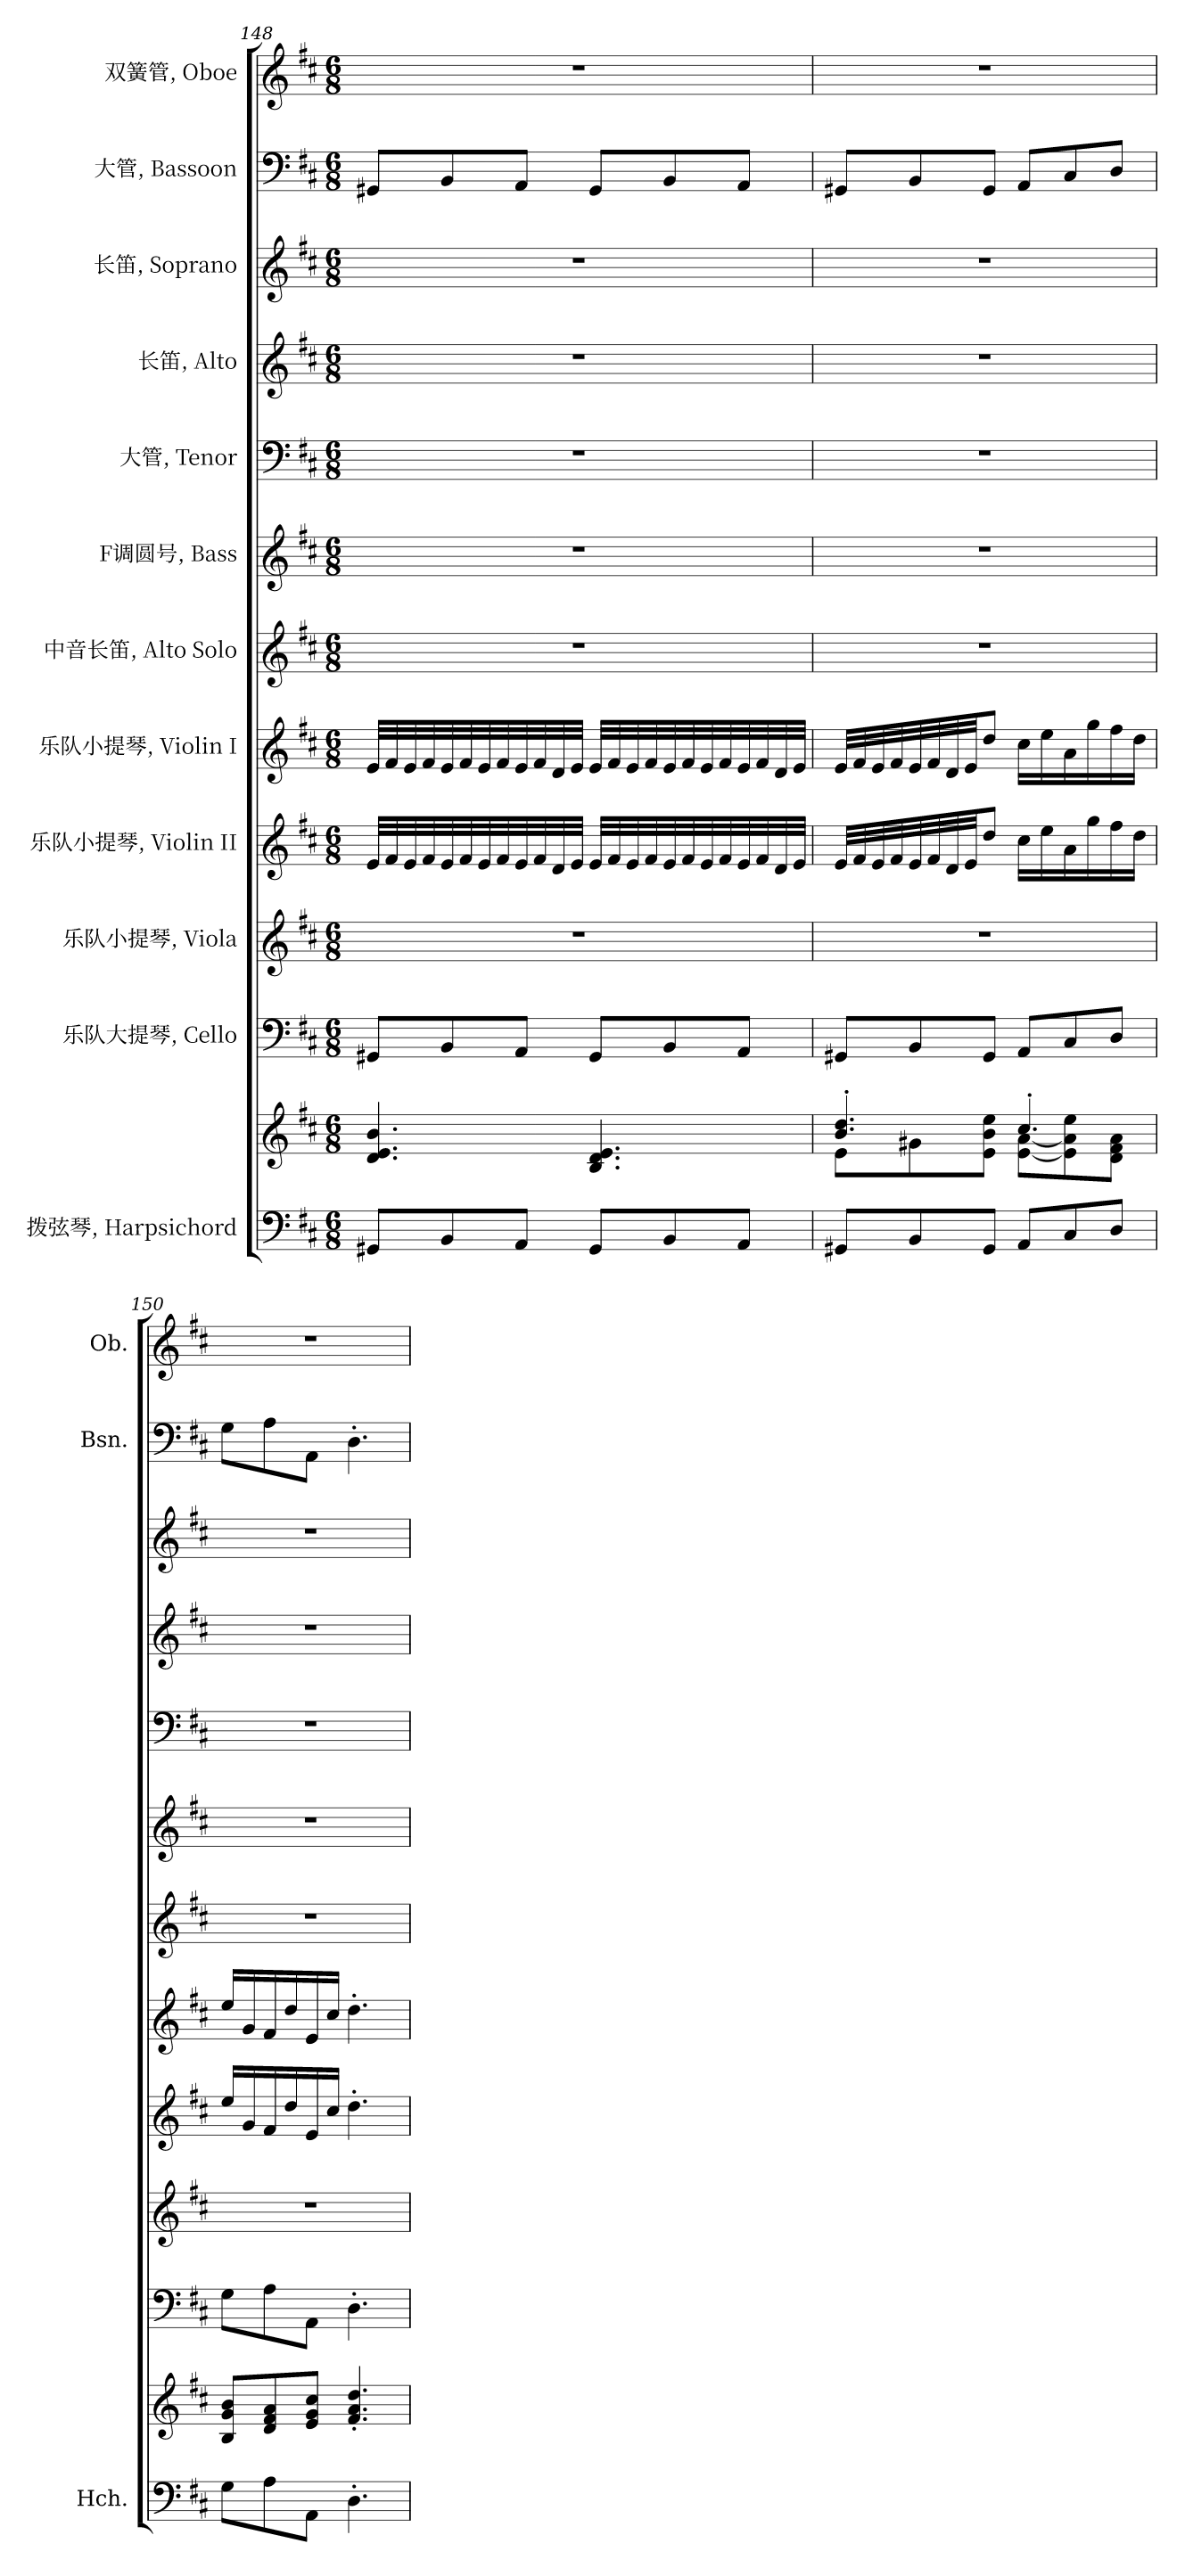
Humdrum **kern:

**kern	**kern	**kern	**kern	**kern	**kern	**kern	**kern	**kern	**kern	**kern	**kern	**kern
*part12	*part12	*part11	*part10	*part9	*part8	*part7	*part6	*part5	*part4	*part3	*part2	*part1
*staff13	*staff12	*staff11	*staff10	*staff9	*staff8	*staff7	*staff6	*staff5	*staff4	*staff3	*staff2	*staff1
*I"拨弦琴, Harpsichord	*	*I"乐队大提琴, Cello	*I"乐队小提琴, Viola	*I"乐队小提琴, Violin II	*I"乐队小提琴, Violin I	*I"中音长笛, Alto Solo	*I"F调圆号, Bass	*I"大管, Tenor	*I"长笛, Alto	*I"长笛, Soprano	*I"大管, Bassoon	*I"双簧管, Oboe
*I'Hch.	*	*	*	*	*	*	*	*	*	*	*I'Bsn.	*I'Ob.
!!LO:PB:g=z
*clefF4	*clefG2	*clefF4	*clefG2	*clefG2	*clefG2	*clefG2	*clefG2	*clefF4	*clefG2	*clefG2	*clefF4	*clefG2
*	*	*	*	*	*	*ITrd3c5	*ITrd4c7	*	*	*	*	*
*k[f#c#]	*k[f#c#]	*k[f#c#]	*k[f#c#]	*k[f#c#]	*k[f#c#]	*k[f#c#g#]	*k[f#]	*k[f#c#]	*k[f#c#]	*k[f#c#]	*k[f#c#]	*k[f#c#]
*M6/8	*M6/8	*M6/8	*M6/8	*M6/8	*M6/8	*M6/8	*M6/8	*M6/8	*M6/8	*M6/8	*M6/8	*M6/8
=148	=148	=148	=148	=148	=148	=148	=148	=148	=148	=148	=148	=148
8GG#X/L	4.d/ 4.e/ 4.b/	8GG#X/L	2.r	32e/LLL	32e/LLL	2.r	2.r	2.r	2.r	2.r	8GG#X/L	2.r
.	.	.	.	32f#/	32f#/	.	.	.	.	.	.	.
.	.	.	.	32e/	32e/	.	.	.	.	.	.	.
.	.	.	.	32f#/	32f#/	.	.	.	.	.	.	.
8BB/	.	8BB/	.	32e/	32e/	.	.	.	.	.	8BB/	.
.	.	.	.	32f#/	32f#/	.	.	.	.	.	.	.
.	.	.	.	32e/	32e/	.	.	.	.	.	.	.
.	.	.	.	32f#/	32f#/	.	.	.	.	.	.	.
8AA/J	.	8AA/J	.	32e/	32e/	.	.	.	.	.	8AA/J	.
.	.	.	.	32f#/	32f#/	.	.	.	.	.	.	.
.	.	.	.	32d/	32d/	.	.	.	.	.	.	.
.	.	.	.	32e/JJJ	32e/JJJ	.	.	.	.	.	.	.
8GG#/L	4.B/ 4.d/ 4.e/	8GG#/L	.	32e/LLL	32e/LLL	.	.	.	.	.	8GG#/L	.
.	.	.	.	32f#/	32f#/	.	.	.	.	.	.	.
.	.	.	.	32e/	32e/	.	.	.	.	.	.	.
.	.	.	.	32f#/	32f#/	.	.	.	.	.	.	.
8BB/	.	8BB/	.	32e/	32e/	.	.	.	.	.	8BB/	.
.	.	.	.	32f#/	32f#/	.	.	.	.	.	.	.
.	.	.	.	32e/	32e/	.	.	.	.	.	.	.
.	.	.	.	32f#/	32f#/	.	.	.	.	.	.	.
8AA/J	.	8AA/J	.	32e/	32e/	.	.	.	.	.	8AA/J	.
.	.	.	.	32f#/	32f#/	.	.	.	.	.	.	.
.	.	.	.	32d/	32d/	.	.	.	.	.	.	.
.	.	.	.	32e/JJJ	32e/JJJ	.	.	.	.	.	.	.
=149	=149	=149	=149	=149	=149	=149	=149	=149	=149	=149	=149	=149
*	*^	*	*	*	*	*	*	*	*	*	*	*
8GG#X/L	4.b/' 4.dd/'	8e\L	8GG#X/L	2.r	32e/LLL	32e/LLL	2.r	2.r	2.r	2.r	2.r	8GG#X/L	2.r
.	.	.	.	.	32f#/	32f#/	.	.	.	.	.	.	.
.	.	.	.	.	32e/	32e/	.	.	.	.	.	.	.
.	.	.	.	.	32f#/	32f#/	.	.	.	.	.	.	.
8BB/	.	8g#X\	8BB/	.	32e/	32e/	.	.	.	.	.	8BB/	.
.	.	.	.	.	32f#/	32f#/	.	.	.	.	.	.	.
.	.	.	.	.	32d/	32d/	.	.	.	.	.	.	.
.	.	.	.	.	32e/JJ	32e/JJ	.	.	.	.	.	.	.
8GG#/J	.	8e\ 8b\ 8ee\J	8GG#/J	.	8dd/J	8dd/J	.	.	.	.	.	8GG#/J	.
8AA/L	4.cc#'/	[8e\ [8a\L	8AA/L	.	16cc#\LL	16cc#\LL	.	.	.	.	.	8AA/L	.
.	.	.	.	.	16ee\	16ee\	.	.	.	.	.	.	.
8C#/	.	8e\] 8a\] 8ee\	8C#/	.	16a\	16a\	.	.	.	.	.	8C#/	.
.	.	.	.	.	16gg\	16gg\	.	.	.	.	.	.	.
8D/J	.	8d\ 8f#\ 8a\J	8D/J	.	16ff#\	16ff#\	.	.	.	.	.	8D/J	.
.	.	.	.	.	16dd\JJ	16dd\JJ	.	.	.	.	.	.	.
*	*v	*v	*	*	*	*	*	*	*	*	*	*	*
!!LO:PB:g=z
=150	=150	=150	=150	=150	=150	=150	=150	=150	=150	=150	=150	=150
8G\L	8B/ 8g/ 8b/L	8G\L	2.r	16ee/LL	16ee/LL	2.r	2.r	2.r	2.r	2.r	8G\L	2.r
.	.	.	.	16g/	16g/	.	.	.	.	.	.	.
8A\	8d/ 8f#/ 8a/	8A\	.	16f#/	16f#/	.	.	.	.	.	8A\	.
.	.	.	.	16dd/	16dd/	.	.	.	.	.	.	.
8AA\J	8e/ 8g/ 8cc#/J	8AA\J	.	16e/	16e/	.	.	.	.	.	8AA\J	.
.	.	.	.	16cc#/JJ	16cc#/JJ	.	.	.	.	.	.	.
4.D'\	4.f#/' 4.a/' 4.dd/'	4.D'\	.	4.dd'\	4.dd'\	.	.	.	.	.	4.D'\	.
=	=	=	=	=	=	=	=	=	=	=	=	=
*-	*-	*-	*-	*-	*-	*-	*-	*-	*-	*-	*-	*-
